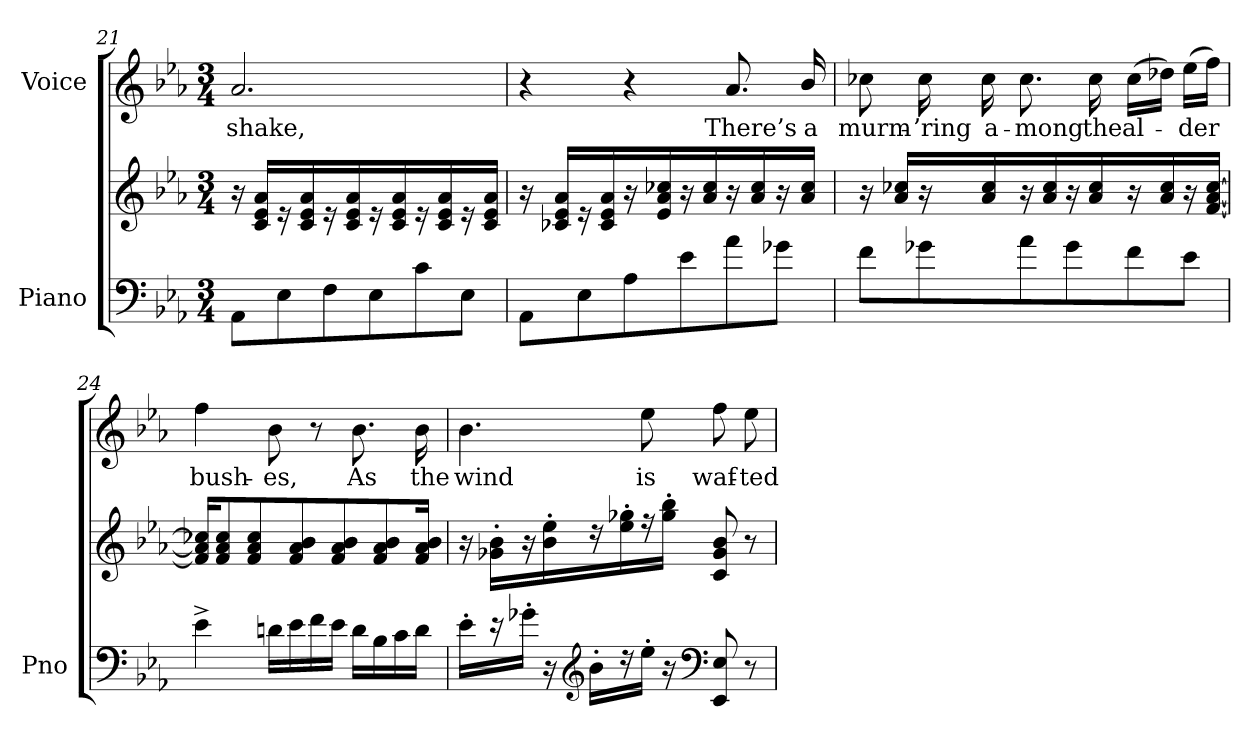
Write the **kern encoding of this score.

**kern	**kern	**kern	**text
*part2	*part2	*part1	*part1
*staff3	*staff2	*staff1	*staff1
*I"Piano	*	*I"Voice	*
*I'Pno	*	*	*
*clefF4	*clefG2	*clefG2	*
*k[b-e-a-]	*k[b-e-a-]	*k[b-e-a-]	*
*M3/4	*M3/4	*M3/4	*
=21	=21	=21	=21
8AA-\L	16r	2.a-/	shake,
.	16c/ 16e-/ 16a-/LL	.	.
8E-\	16r	.	.
.	16c/ 16e-/ 16a-/	.	.
8F\	16r	.	.
.	16c/ 16e-/ 16a-/	.	.
8E-\	16r	.	.
.	16c/ 16e-/ 16a-/	.	.
8c\	16r	.	.
.	16c/ 16e-/ 16a-/	.	.
8E-\J	16r	.	.
.	16c/ 16e-/ 16a-/JJ	.	.
=22	=22	=22	=22
8AA-\L	16r	4r	.
.	16c-X/ 16e-/ 16a-/LL	.	.
8E-\	16r	.	.
.	16c-/ 16e-/ 16a-/	.	.
8A-\	16r	4r	.
.	16e-/ 16a-/ 16cc-X/	.	.
8e-\	16r	.	.
.	16a-/ 16cc-/	.	.
8a-\	16r	8.a-/	There’s
.	16a-/ 16cc-/	.	.
8g-X\J	16r	.	.
.	16a-/ 16cc-/JJ	16b-/	a
=23	=23	=23	=23
8f\L	16r	8cc-X\	murm-
.	16a-/ 16cc-X/LL	.	.
8g-X\	16r	16cc-\	-’ring
.	16a-/ 16cc-/	16cc-\	a-
8a-\	16r	8.cc-\	-mong
.	16a-/ 16cc-/	.	.
8g-\	16r	.	.
.	16a-/ 16cc-/	16cc-\	the
8f\	16r	(16cc-\LL	al-
.	16a-/ 16cc-/	16dd-X\JJ)	.
8e-\J	16r	(16ee-\LL	-der
.	[16f/ [16a-/ [16cc-/JJ	16ff\JJ)	.
=24	=24	=24	=24
4e-^\	16f/] 16a-/] 16cc-X/]KL	4ff\	bush-
.	8f/ 8a-/ 8cc-/	.	.
.	8f/ 8a-/ 8cc-/	.	.
16dn\LL	.	8b-\	-es,
16e-\	8f/ 8a-/ 8b-/	.	.
16f\	.	8r	.
16e-\JJ	8f/ 8a-/ 8b-/	.	.
16d\LL	.	8.b-\	As
16B-\	8f/ 8a-/ 8b-/	.	.
16c\	.	.	.
16d\JJ	16f/ 16a-/ 16b-/Jk	16b-\	the
=25	=25	=25	=25
16e-'\LL	16r	4.b-\	wind
16r	16g-X\' 16b-\'LL	.	.
16g-X'\JJ	16r	.	.
16r	16b-\' 16ee-\'	.	.
*clefG2	*	*	*
16b-'\LL	16r	.	.
16r	16ee-\' 16gg-X\'	.	.
16ee-'\JJ	16r	8ee-\	is
16r	16gg-\' 16bb-\'JJ	.	.
*clefF4	*	*	*
8EE-/ 8E-/	8c/ 8g-/ 8b-/	8ff\	waf-
8r	8r	8ee-\	-ted
=	=	=	=
*-	*-	*-	*-
